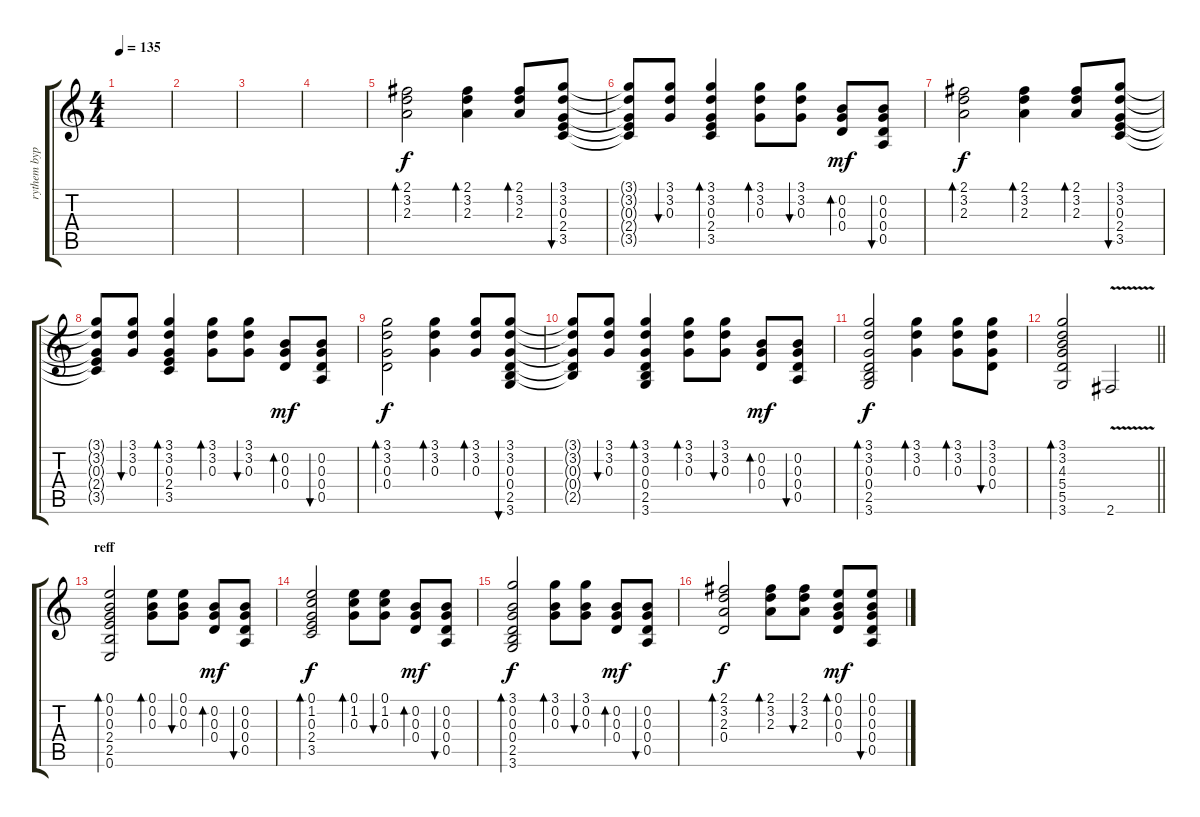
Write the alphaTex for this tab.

\track ("rythem bypass" "rythem byp") {instrument acousticguitarsteel}
\staff {score tabs}
\tuning (E4 B3 G3 D3 A2 E2) {hide}
\ts (4 4)
\tempo 135
\clef g2
\ks c
|
|
|
|
(2.1 3.2 2.3).2{bd 60} (2.1 3.2 2.3).4{bd 60} (2.1 3.2 2.3).8{bd 60} (3.1 3.2 0.3 2.4 3.5).8{bu 60} |
(3.1{t} 3.2{t} 0.3{t} 2.4{t} 3.5{t}).8 (3.1 3.2 0.3).8{bu 60} (3.1 3.2 0.3 2.4 3.5).4{bd 60} (3.1 3.2 0.3).8{bd 60} (3.1 3.2 0.3).8{bu 60} (0.2 0.3 0.4).8{bd 60 dy mf} (0.2 0.3 0.4 0.5).8{bu 60} |
(2.1 3.2 2.3).2{bd 60 dy f} (2.1 3.2 2.3).4{bd 60} (2.1 3.2 2.3).8{bd 60} (3.1 3.2 0.3 2.4 3.5).8{bu 60} |
(3.1{t} 3.2{t} 0.3{t} 2.4{t} 3.5{t}).8 (3.1 3.2 0.3).8{bu 60} (3.1 3.2 0.3 2.4 3.5).4{bd 60} (3.1 3.2 0.3).8{bd 60} (3.1 3.2 0.3).8{bu 60} (0.2 0.3 0.4).8{bd 60 dy mf} (0.2 0.3 0.4 0.5).8{bu 60} |
(3.1 3.2 0.3 0.4).2{bd 60 dy f} (3.1 3.2 0.3).4{bd 60} (3.1 3.2 0.3).8{bd 60} (3.1 3.2 0.3 0.4 2.5 3.6).8{bu 60} |
(3.1{t} 3.2{t} 0.3{t} 0.4{t} 2.5{t}).8 (3.1 3.2 0.3).8{bu 60} (3.1 3.2 0.3 0.4 2.5 3.6).4{bd 60} (3.1 3.2 0.3).8{bd 60} (3.1 3.2 0.3).8{bu 60} (0.2 0.3 0.4).8{bd 60 dy mf} (0.2 0.3 0.4 0.5).8{bu 60} |
(3.1 3.2 0.3 0.4 2.5 3.6).2{bd 60 dy f} (3.1 3.2 0.3).4{bd 60} (3.1 3.2 0.3).8{bd 60} (3.1 3.2 0.3 0.4).8{bu 60} |
\barLineRight lightlight
(3.1 3.2 4.3 5.4 5.5 3.6).2{bd 60} 2.6{v}.2 |
\section ("" "reff")
(0.1 0.2 0.3 2.4 2.5 0.6).2{bd 60} (0.1 0.2 0.3).8{bd 60} (0.1 0.2 0.3).8{bu 60} (0.2 0.3 0.4).8{bd 60 dy mf} (0.2 0.3 0.4 0.5).8{bu 60} |
(0.1 1.2 0.3 2.4 3.5).2{bd 60 dy f} (0.1 1.2 0.3).8{bd 60} (0.1 1.2 0.3).8{bu 60} (0.2 0.3 0.4).8{bd 60 dy mf} (0.2 0.3 0.4 0.5).8{bu 60} |
(3.1 0.2 0.3 0.4 2.5 3.6).2{bd 60 dy f} (3.1 0.2 0.3).8{bd 60} (3.1 0.2 0.3).8{bu 60} (0.2 0.3 0.4).8{bd 60 dy mf} (0.2 0.3 0.4 0.5).8{bu 60} |
(2.1 3.2 2.3 0.4).2{bd 60 dy f} (2.1 3.2 2.3).8{bd 60} (2.1 3.2 2.3).8{bu 60} (0.1 0.2 0.3 0.4).8{bd 60 dy mf} (0.1 0.2 0.3 0.4 0.5).8{bu 60}
